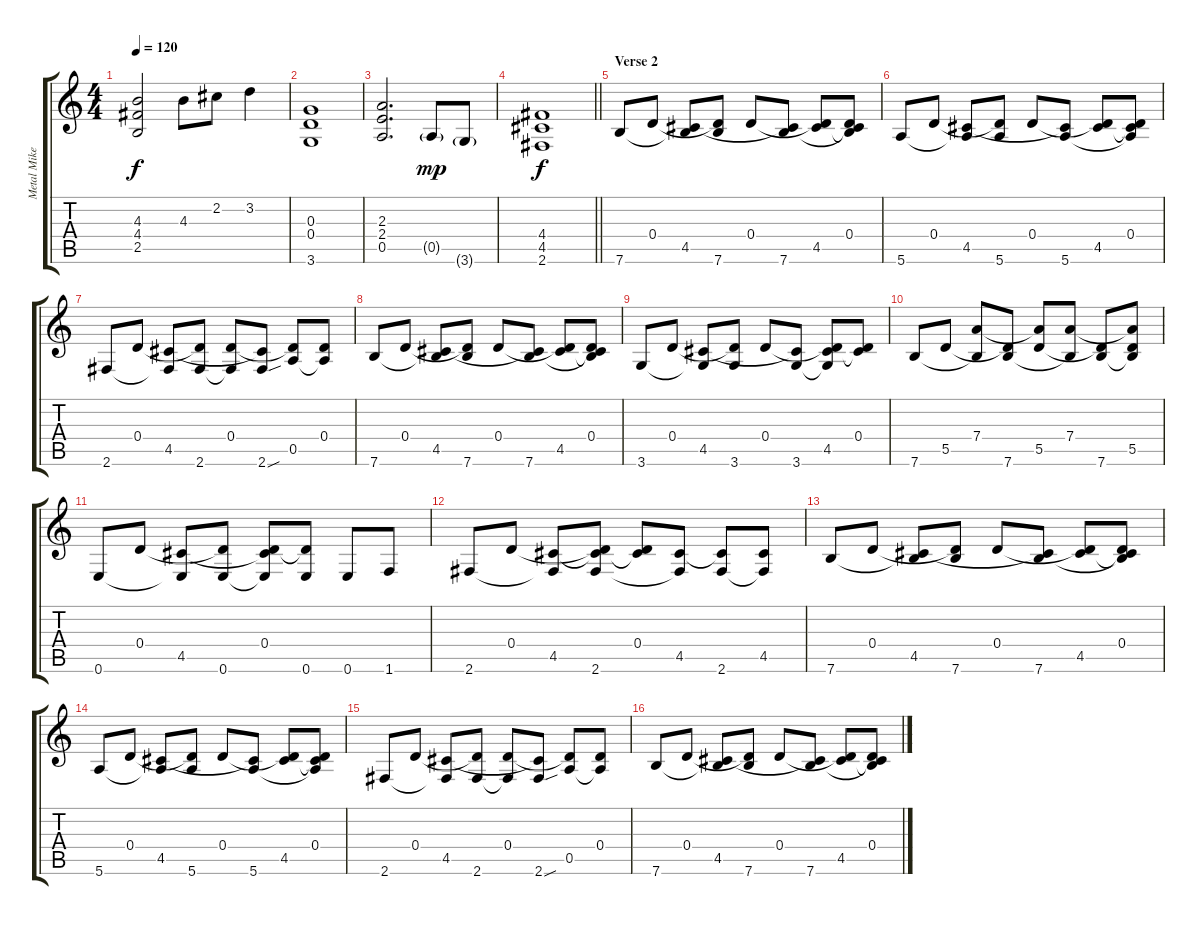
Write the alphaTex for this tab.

\track ("Metal Mike" "Metal Mike") {instrument distortionguitar}
\staff {score tabs}
\tuning (E4 B3 G3 D3 A2 E2) {hide}
\ts (4 4)
\tempo 120
\clef g2
\ks c
(4.3 4.4 2.5).2{dy f} 4.3.8 2.2.8 3.2.4 |
(0.3 0.4 3.6).1 |
(2.3 2.4 0.5).2{d} 0.5{g}.8{dy mp} 3.6{g}.8 |
\barLineRight lightlight
(4.4 4.5 2.6).1{dy f} |
\section ("" "Verse 2")
7.6.8{volume 11 instrument electricguitarclean} 0.4.8 (4.5 7.6{t}).8 (0.4{t} 7.6).8 0.4.8 (4.5{t} 7.6).8 (0.4{t} 4.5).8 (0.4 4.5{t} 7.6{t}).8 |
5.6.8 0.4.8 (4.5 5.6{t}).8 (0.4{t} 5.6).8 0.4.8 (4.5{t} 5.6).8 (0.4{t} 4.5).8 (0.4 4.5{t} 5.6{t}).8 |
2.6.8 0.4.8 (4.5 2.6{t}).8 (0.4{t} 2.6).8 (0.4 2.6{t}).8 (4.5{t} 2.6{sou}).8 (0.4{t} 0.5).8 (0.4 0.5{t}).8 |
7.6.8 0.4.8 (4.5 7.6{t}).8 (0.4{t} 7.6).8 0.4.8 (4.5{t} 7.6).8 (0.4{t} 4.5).8 (0.4 4.5{t} 7.6{t}).8 |
3.6.8 0.4.8 (4.5 3.6{t}).8 (0.4{t} 3.6).8 0.4.8 (4.5{t} 3.6).8 (0.4{t} 4.5 3.6{t}).8 (0.4 4.5{t}).8 |
7.6.8 5.5.8 (7.4 7.6{t}).8 (5.5{t} 7.6).8 (7.4{t} 5.5).8 (7.4 7.6{t}).8 (5.5{t} 7.6).8 (7.4{t} 5.5 7.6{t}).8 |
0.6.8 0.4.8 (4.5 0.6{t}).8 (0.4{t} 0.6).8 (0.4 4.5{t} 0.6{t}).8 (0.4{t} 0.6).8 0.6.8 1.6.8 |
2.6.8 0.4.8 (4.5 2.6{t}).8 (0.4{t} 4.5{t} 2.6).8 (0.4 4.5{t}).8 (4.5 2.6{t}).8 (4.5{t} 2.6).8 (4.5 2.6{t}).8 |
7.6.8 0.4.8 (4.5 7.6{t}).8 (0.4{t} 7.6).8 0.4.8 (4.5{t} 7.6).8 (0.4{t} 4.5).8 (0.4 4.5{t} 7.6{t}).8 |
5.6.8 0.4.8 (4.5 5.6{t}).8 (0.4{t} 5.6).8 0.4.8 (4.5{t} 5.6).8 (0.4{t} 4.5).8 (0.4 4.5{t} 5.6{t}).8 |
2.6.8 0.4.8 (4.5 2.6{t}).8 (0.4{t} 2.6).8 (0.4 2.6{t}).8 (4.5{t} 2.6{sou}).8 (0.4{t} 0.5).8 (0.4 0.5{t}).8 |
7.6.8 0.4.8 (4.5 7.6{t}).8 (0.4{t} 7.6).8 0.4.8 (4.5{t} 7.6).8 (0.4{t} 4.5).8 (0.4 4.5{t} 7.6{t}).8
